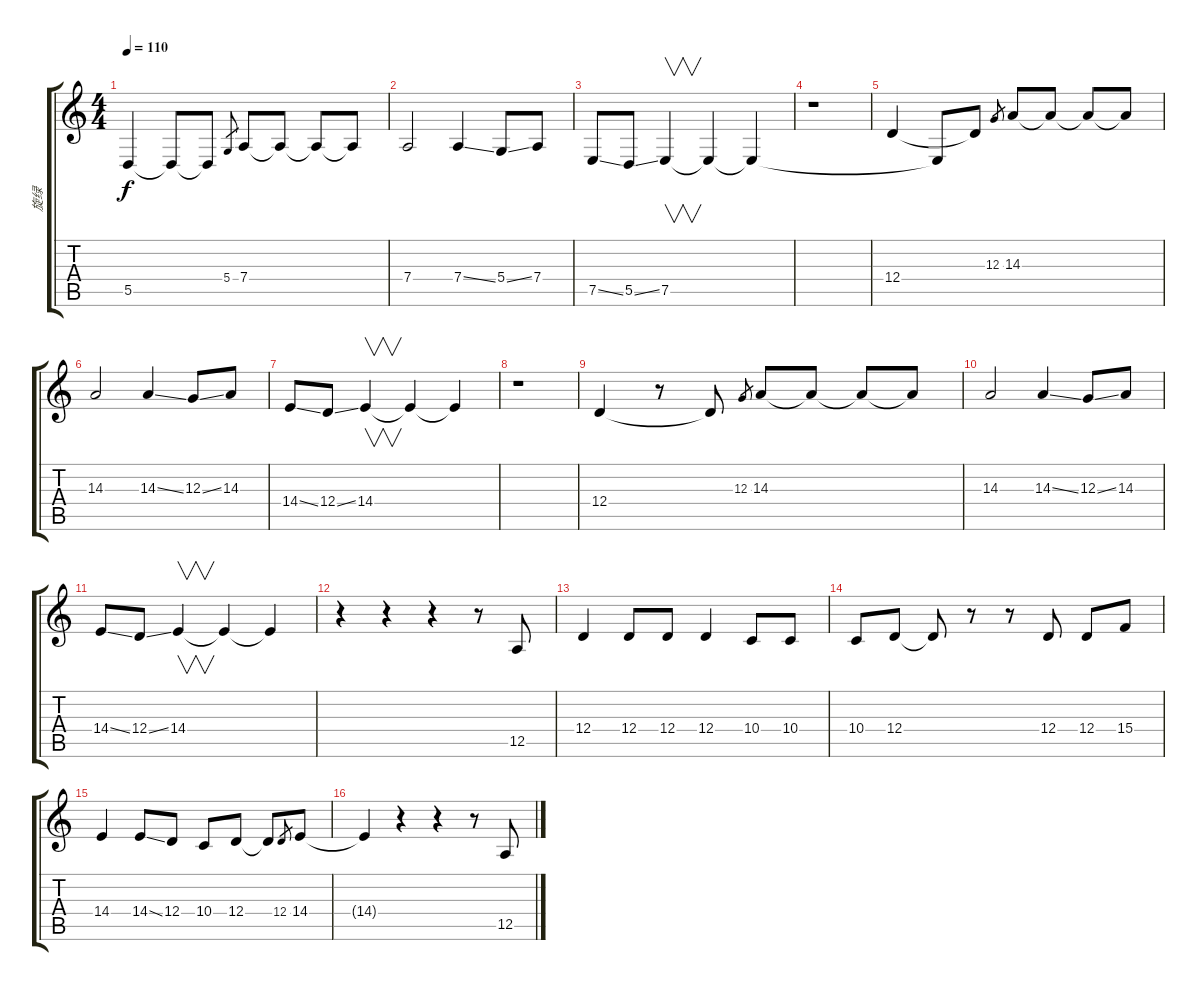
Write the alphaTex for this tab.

\track ("旋绿" "旋绿") {instrument fiddle}
\staff {score tabs}
\tuning (E4 B3 G3 D3 A2 E2) {hide}
\ts (4 4)
\tempo 110
\clef g2
\ks c
5.5.4{dy f} 5.5{t}.8 5.5{t}.8 5.4.8{gr} 7.4.8 7.4{t}.8 7.4{t}.8 7.4{t}.8 |
7.4.2 7.4{ss}.4 5.4{ss}.8 7.4.8 |
7.5{ss}.8 5.5{ss}.8 7.5.4{v} 7.5{t}.4 7.5{t}.4 |
r.1 |
12.4.4{volume 15 balance 8} 7.5{t}.8 12.4{t}.8 12.3.8{gr} 14.3.8 14.3{t}.8 14.3{t}.8 14.3{t}.8 |
14.3.2 14.3{ss}.4 12.3{ss}.8 14.3.8 |
14.4{ss}.8 12.4{ss}.8 14.4.4{v} 14.4{t}.4 14.4{t}.4 |
r.1 |
12.4.4 r.8 12.4{t}.8 12.3.8{gr} 14.3.8 14.3{t}.8 14.3{t}.8 14.3{t}.8 |
14.3.2 14.3{ss}.4 12.3{ss}.8 14.3.8 |
14.4{ss}.8 12.4{ss}.8 14.4.4{v} 14.4{t}.4 14.4{t}.4 |
r.4 r.4 r.4 r.8 12.5.8 |
12.4.4 12.4.8 12.4.8 12.4.4 10.4.8 10.4.8 |
10.4.8 12.4.8 12.4{t}.8 r.8 r.8 12.4.8 12.4.8 15.4.8 |
14.4.4 14.4{ss}.8 12.4.8 10.4.8 12.4.8 12.4{t}.8 12.4.8{gr} 14.4.8 |
14.4{t}.4 r.4 r.4 r.8 12.5.8
